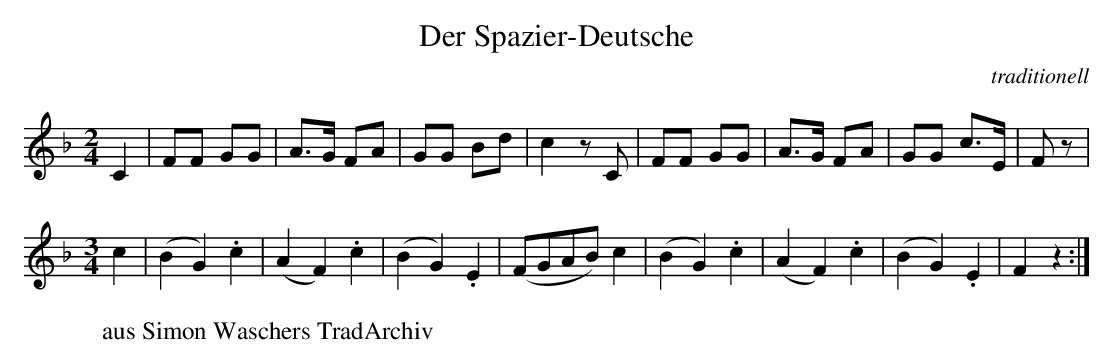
X:1
T:Der Spazier-Deutsche
C:traditionell
M:2/4
L:1/8
K:F
C2 |\
FF GG | A>G FA | GG Bd | c2zC |\
FF GG | A>G FA | GG c>E | Fz |
M:3/4
c2 |\
(B2 G2) .c2 | (A2 F2) .c2 | (B2 G2) .E2 | (FGAB)c2 |\
(B2 G2) .c2 | (A2 F2) .c2 | (B2 G2) .E2 |  F2 z2 :|
W:aus Simon Waschers TradArchiv
